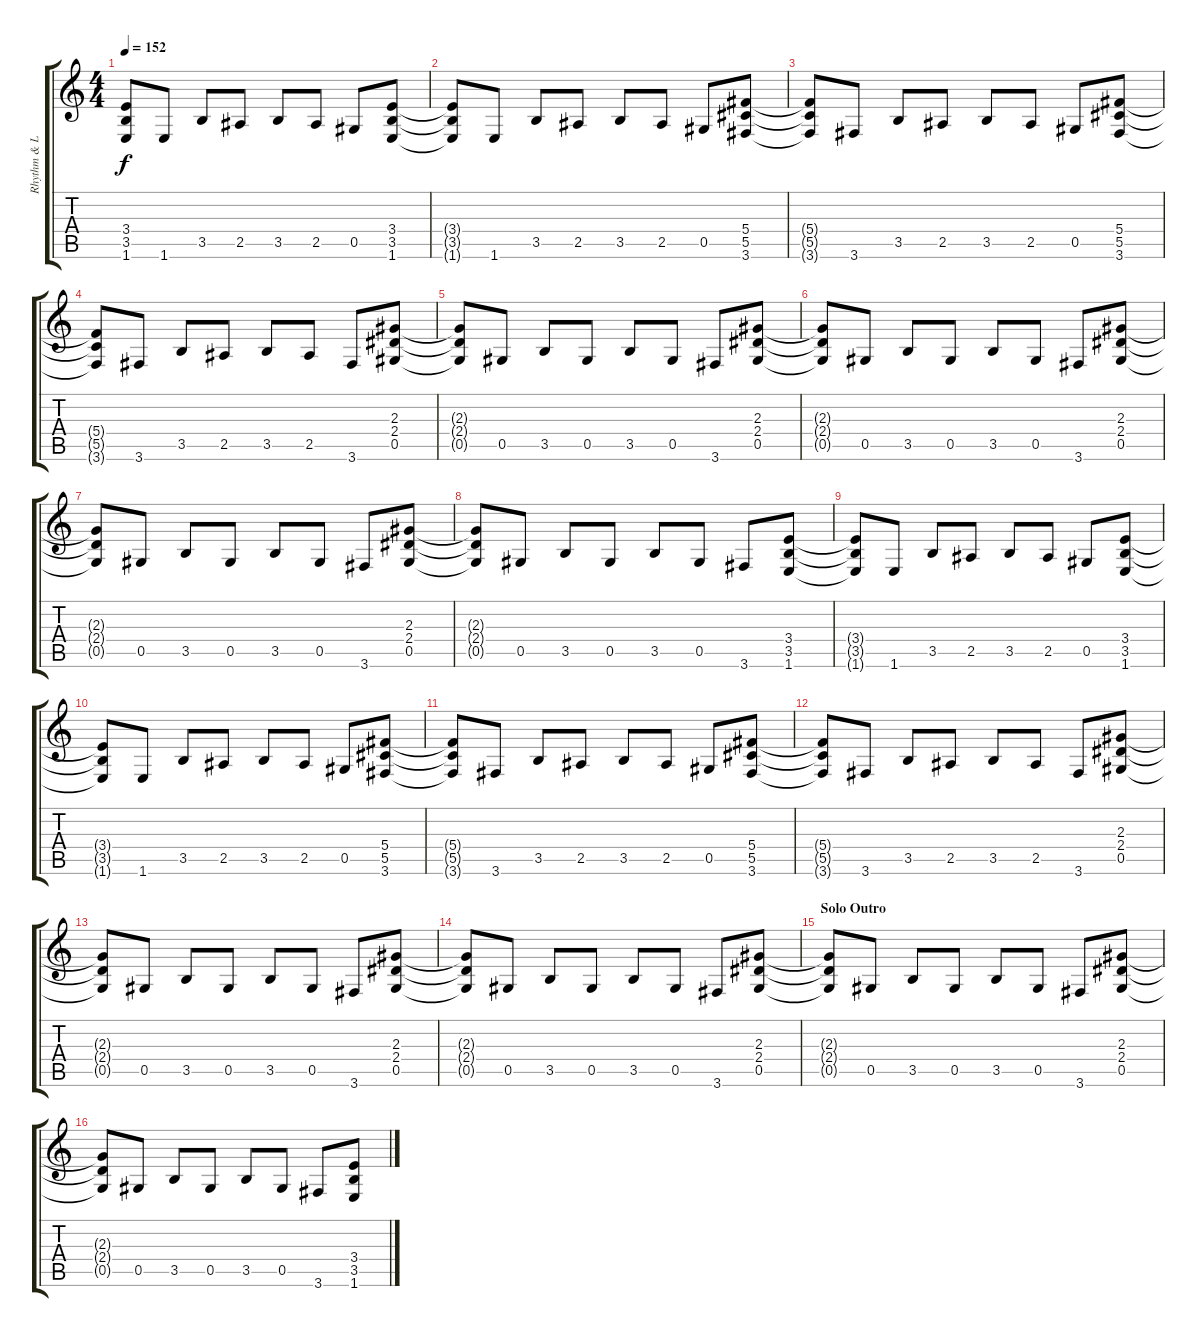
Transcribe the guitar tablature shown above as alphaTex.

\track ("Rhythm & Lead Guitar - Izzy Stradlin'" "Rhythm & L") {instrument distortionguitar}
\staff {score tabs}
\tuning (Eb4 Bb3 Gb3 Db3 Ab2 Eb2) {hide}
\ts (4 4)
\tempo 152
\clef g2
\ks c
(3.4{t} 3.5{t} 1.6{t}).8{dy f} 1.6.8 3.5.8 2.5.8 3.5.8 2.5.8 0.5.8 (3.4 3.5 1.6).8 |
(3.4{t} 3.5{t} 1.6{t}).8 1.6.8 3.5.8 2.5.8 3.5.8 2.5.8 0.5.8 (5.4 5.5 3.6).8 |
(5.4{t} 5.5{t} 3.6{t}).8 3.6.8 3.5.8 2.5.8 3.5.8 2.5.8 0.5.8 (5.4 5.5 3.6).8 |
(5.4{t} 5.5{t} 3.6{t}).8 3.6.8 3.5.8 2.5.8 3.5.8 2.5.8 3.6.8 (2.3 2.4 0.5).8 |
(2.3{t} 2.4{t} 0.5{t}).8 0.5.8 3.5.8 0.5.8 3.5.8 0.5.8 3.6.8 (2.3 2.4 0.5).8 |
(2.3{t} 2.4{t} 0.5{t}).8 0.5.8 3.5.8 0.5.8 3.5.8 0.5.8 3.6.8 (2.3 2.4 0.5).8 |
(2.3{t} 2.4{t} 0.5{t}).8 0.5.8 3.5.8 0.5.8 3.5.8 0.5.8 3.6.8 (2.3 2.4 0.5).8 |
(2.3{t} 2.4{t} 0.5{t}).8 0.5.8 3.5.8 0.5.8 3.5.8 0.5.8 3.6.8 (3.4 3.5 1.6).8 |
(3.4{t} 3.5{t} 1.6{t}).8 1.6.8 3.5.8 2.5.8 3.5.8 2.5.8 0.5.8 (3.4 3.5 1.6).8 |
(3.4{t} 3.5{t} 1.6{t}).8 1.6.8 3.5.8 2.5.8 3.5.8 2.5.8 0.5.8 (5.4 5.5 3.6).8 |
(5.4{t} 5.5{t} 3.6{t}).8 3.6.8 3.5.8 2.5.8 3.5.8 2.5.8 0.5.8 (5.4 5.5 3.6).8 |
(5.4{t} 5.5{t} 3.6{t}).8 3.6.8 3.5.8 2.5.8 3.5.8 2.5.8 3.6.8 (2.3 2.4 0.5).8 |
(2.3{t} 2.4{t} 0.5{t}).8 0.5.8 3.5.8 0.5.8 3.5.8 0.5.8 3.6.8 (2.3 2.4 0.5).8 |
(2.3{t} 2.4{t} 0.5{t}).8 0.5.8 3.5.8 0.5.8 3.5.8 0.5.8 3.6.8 (2.3 2.4 0.5).8 |
\section ("" "Solo Outro")
(2.3{t} 2.4{t} 0.5{t}).8 0.5.8 3.5.8 0.5.8 3.5.8 0.5.8 3.6.8 (2.3 2.4 0.5).8 |
(2.3{t} 2.4{t} 0.5{t}).8 0.5.8 3.5.8 0.5.8 3.5.8 0.5.8 3.6.8 (3.4 3.5 1.6).8
